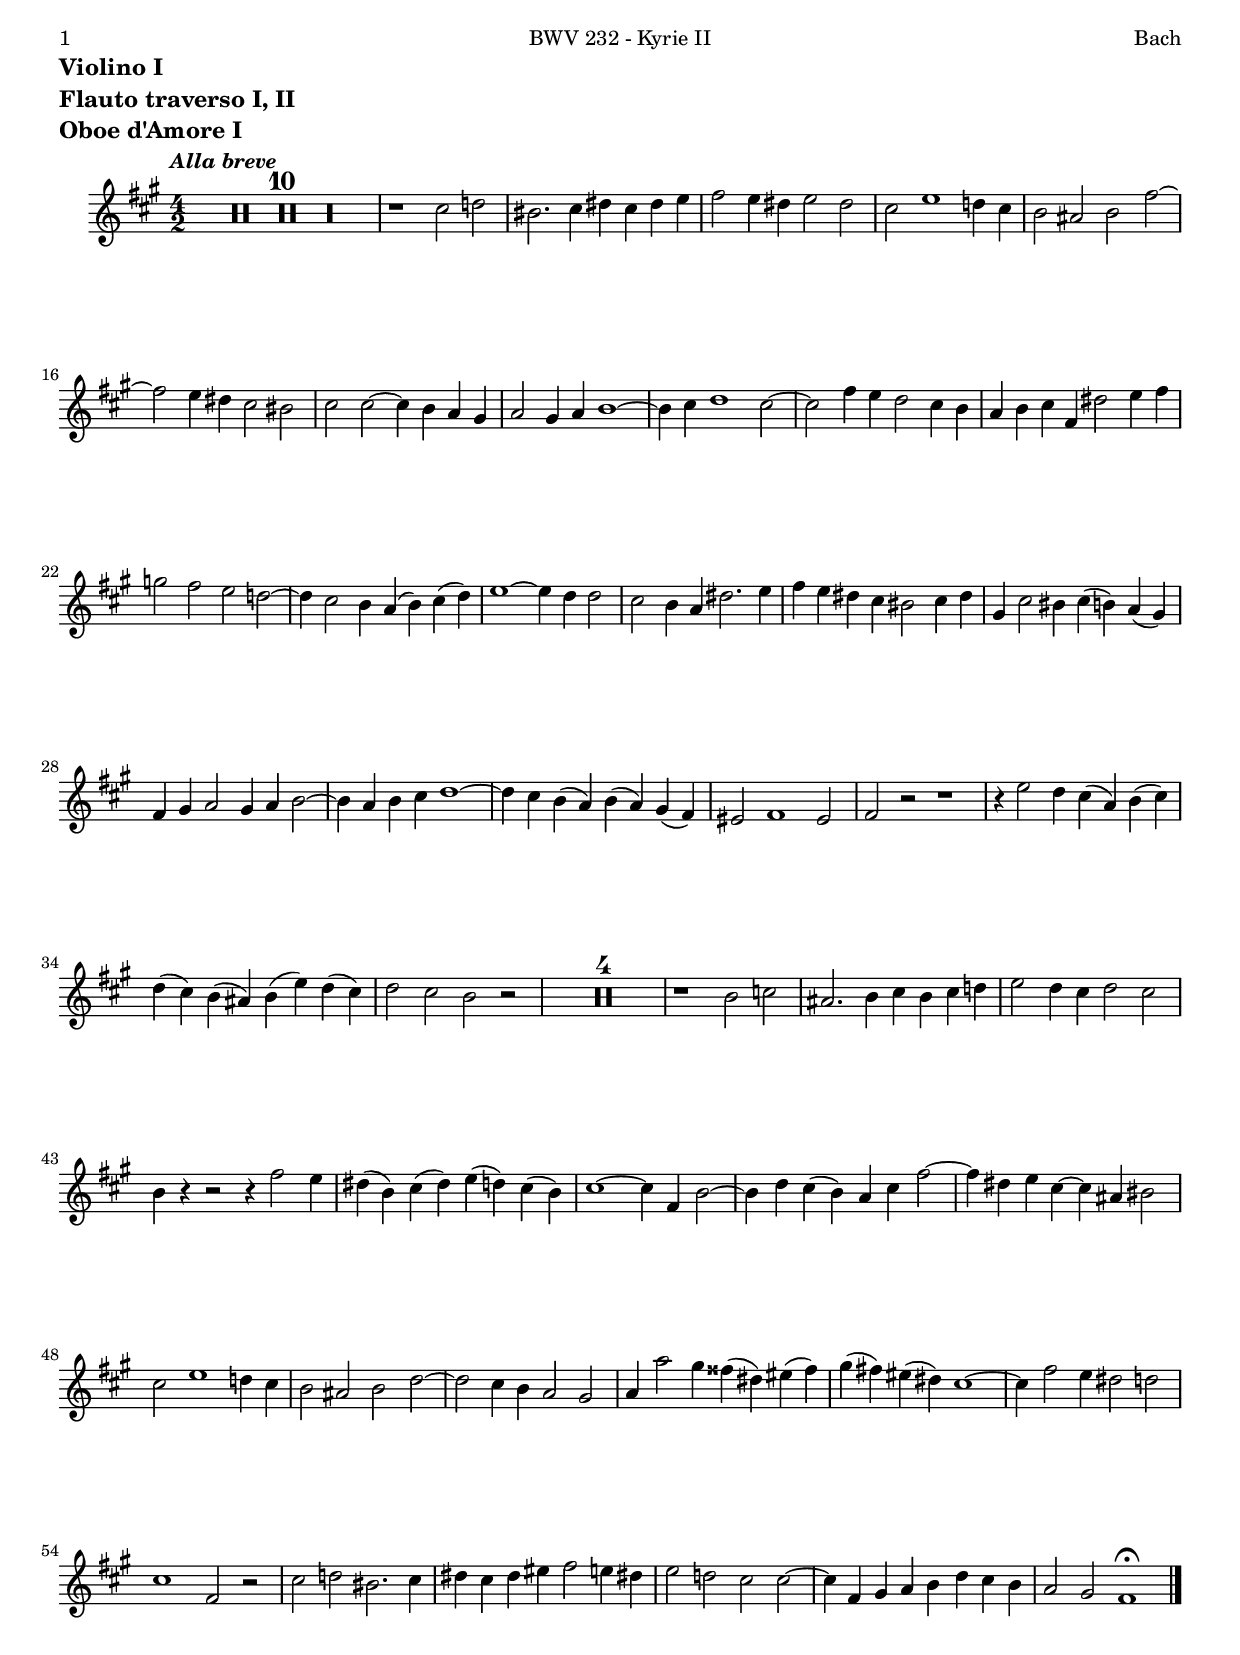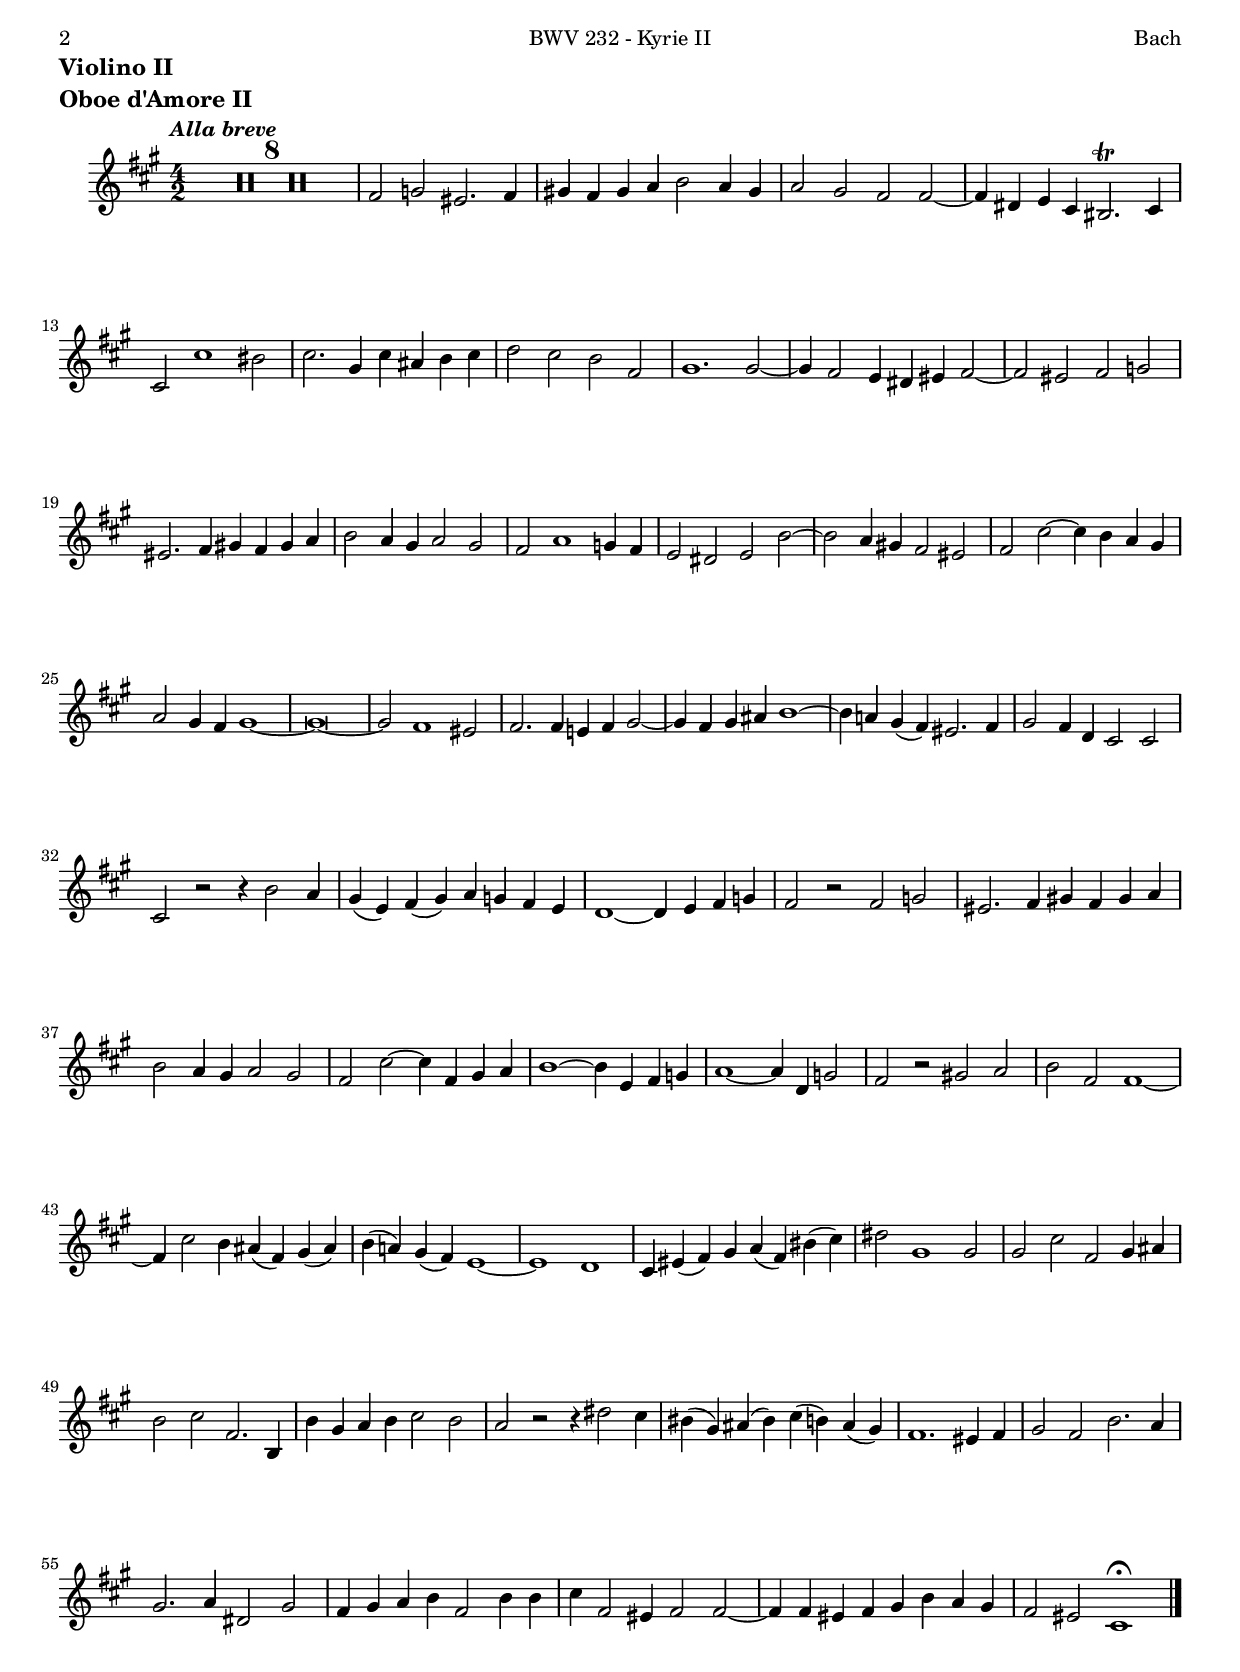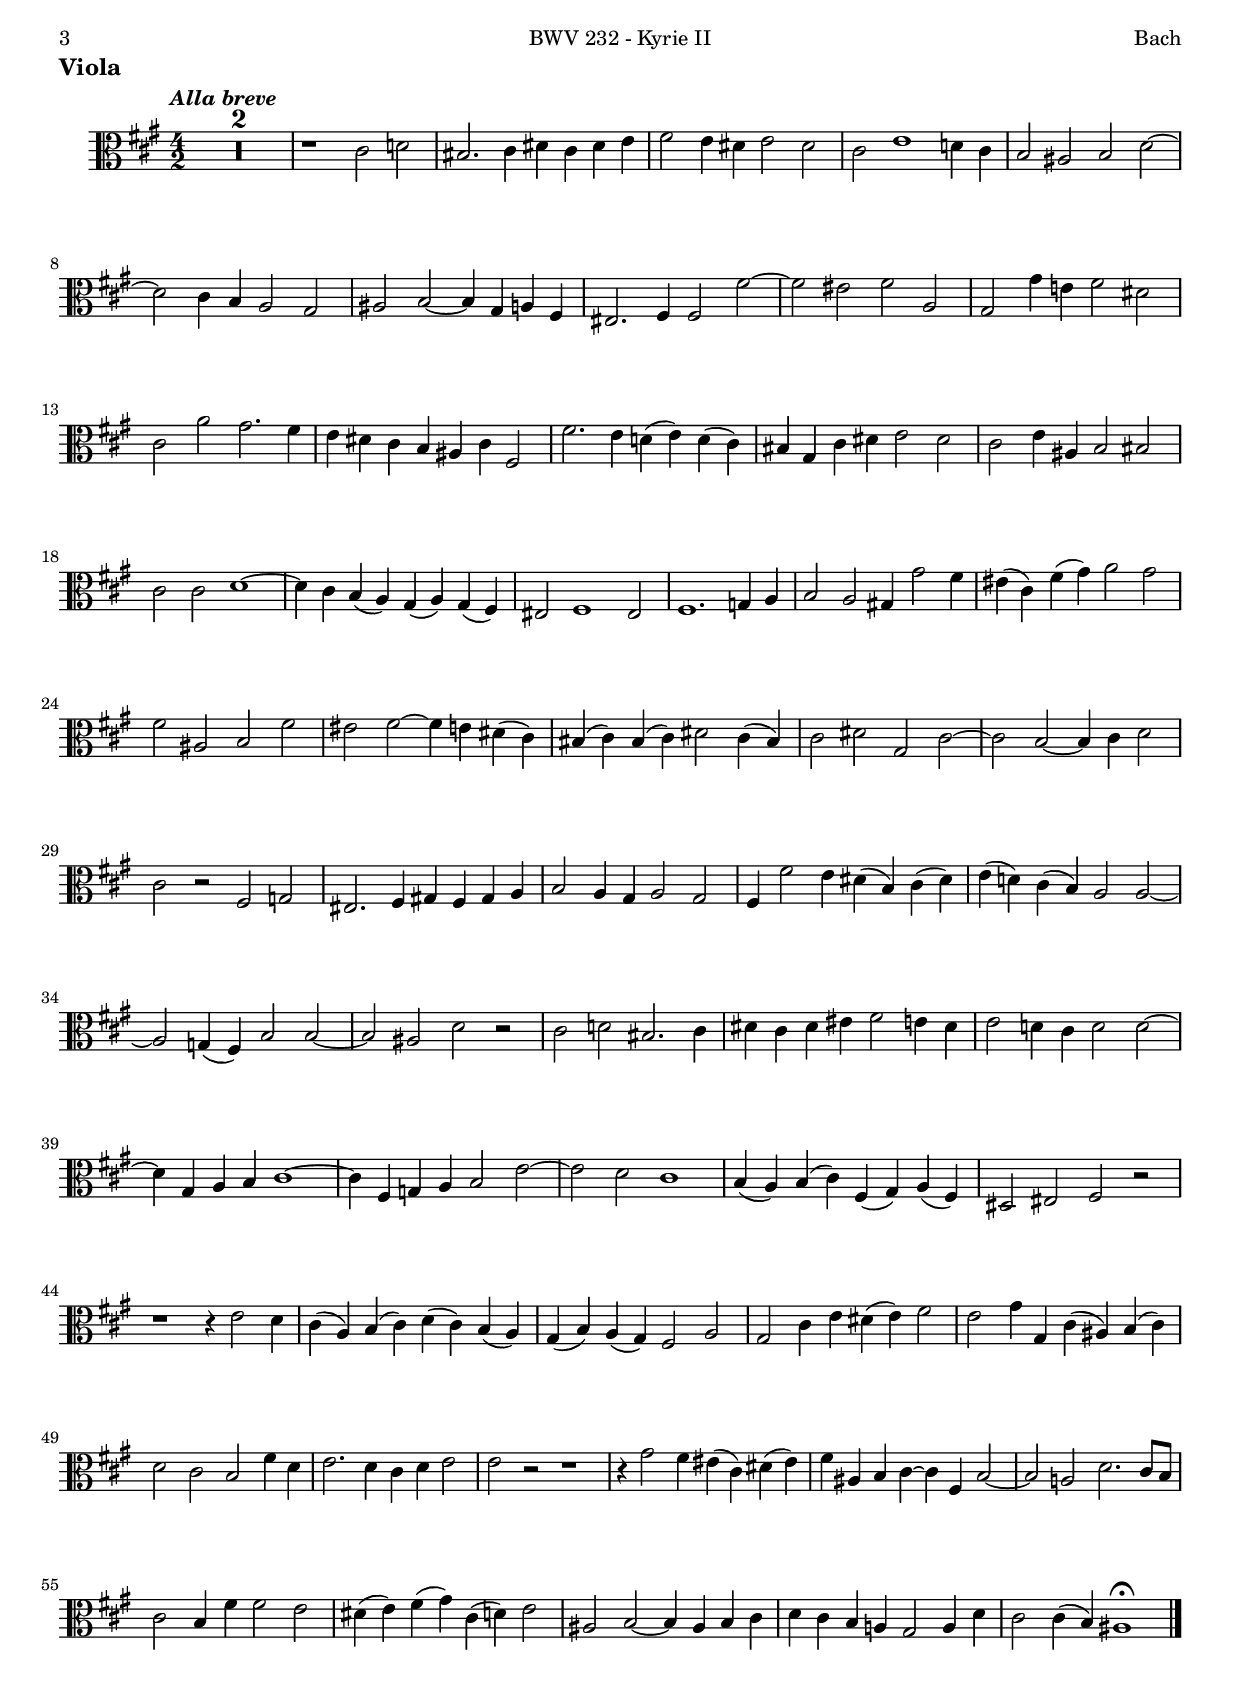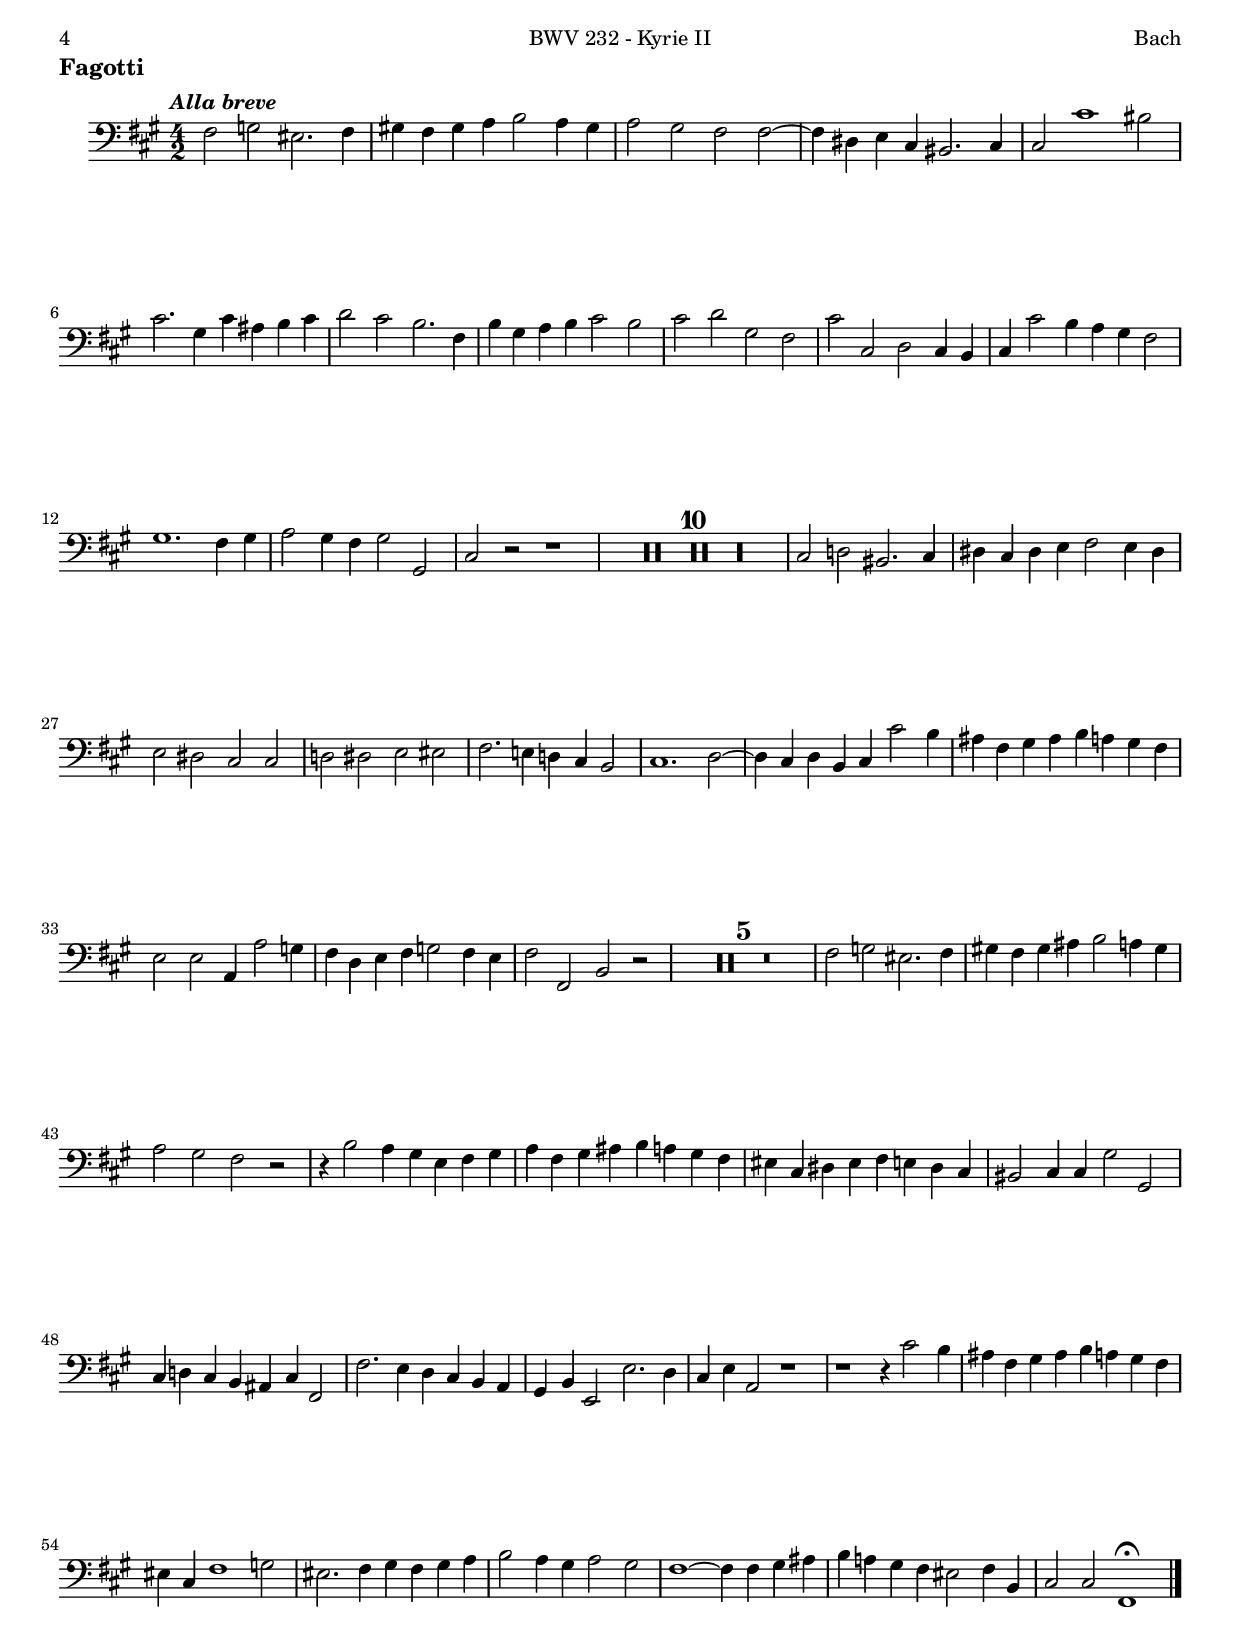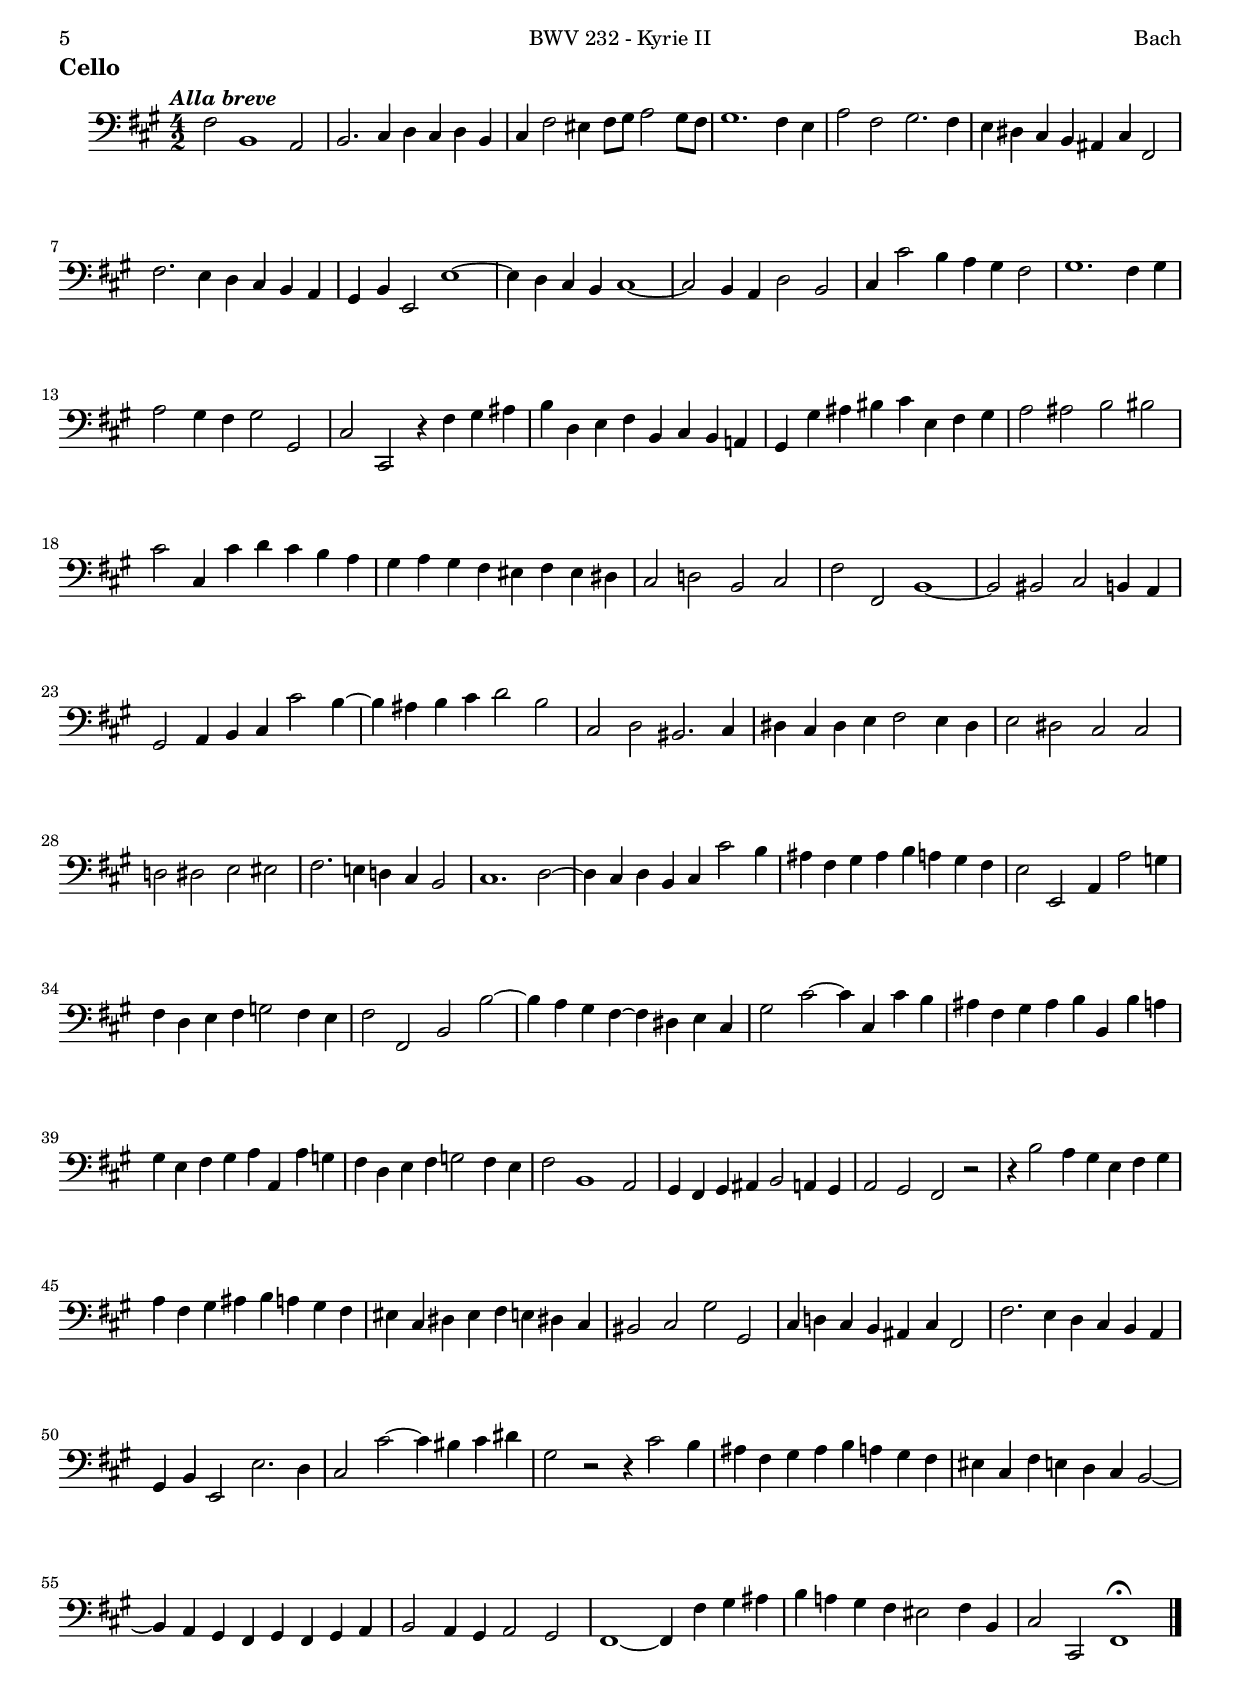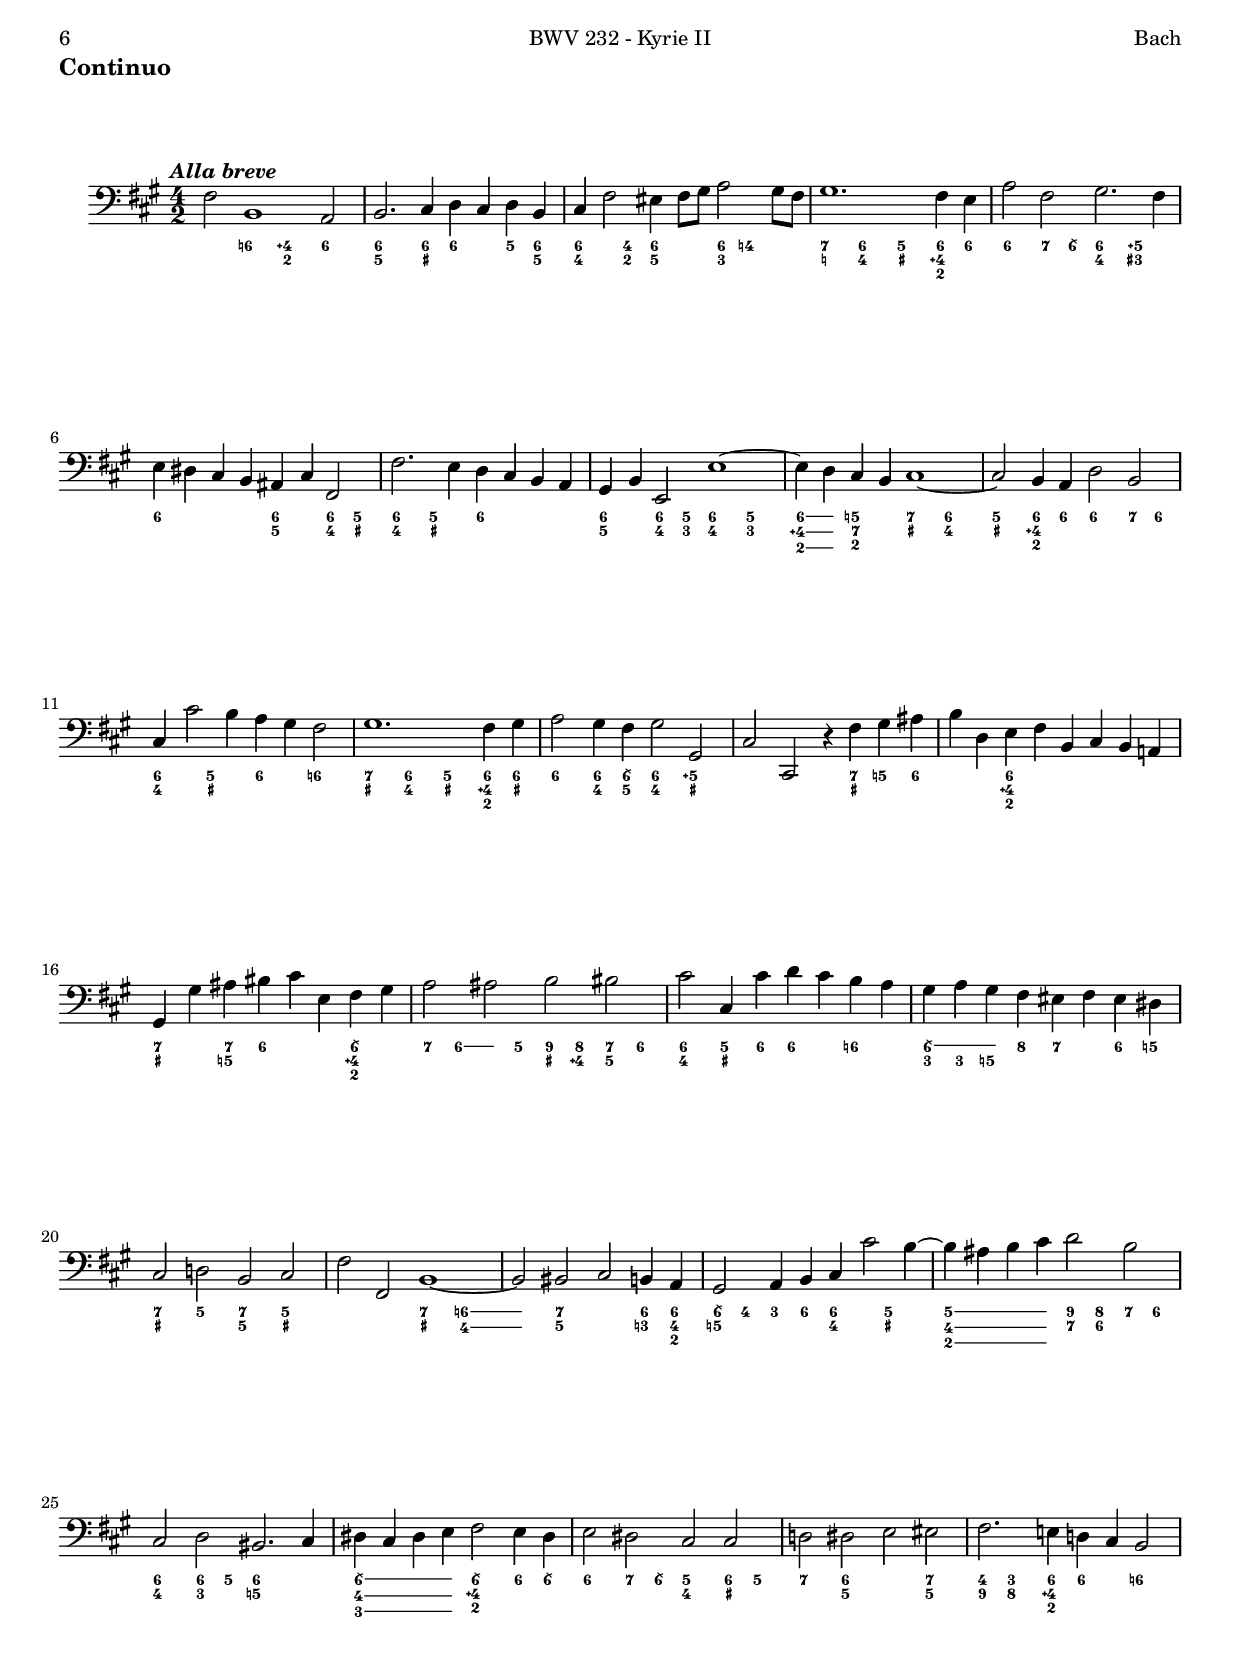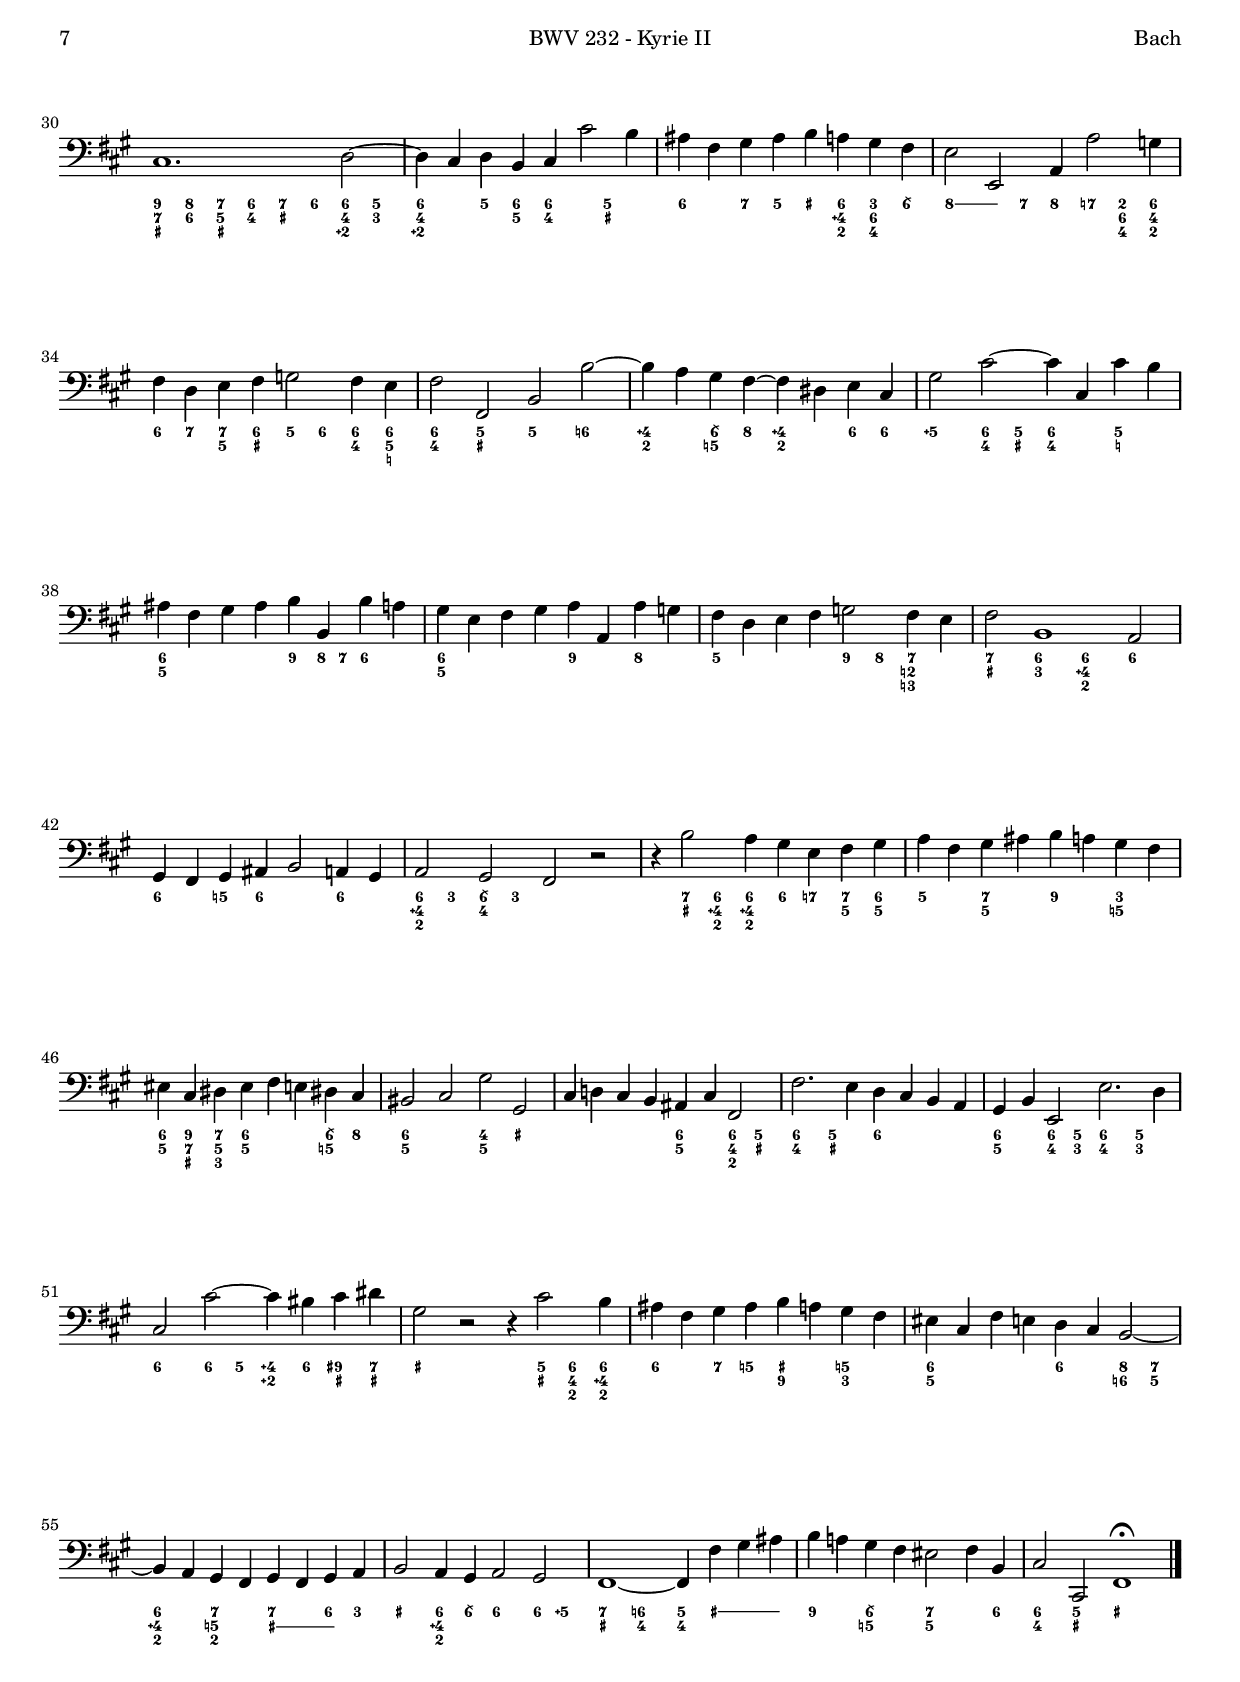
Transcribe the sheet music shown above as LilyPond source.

\version "2.18.0"

#(set-default-paper-size "a4")
#(set-global-staff-size 18.0)
#(ly:set-option 'point-and-click #f)
%nomobile

italicas=\override LyricText.font-shape = #'italic
rectas=\override LyricText.font-shape = #'upright
ss=\once \set suggestAccidentals = ##t
mtempo={\tempo 4 = 152 }
pfermata=\markup{"(" \musicglyph #"scripts.ufermata" ")"}
showMultiRests = { \set Staff.keepAliveInterfaces = #'( rhythmic-grob-interface multi-measure-rest-interface lyric-interface stanza-number-interface percent-repeat-interface) }
hideMultiRests = \unset Staff.keepAliveInterfaces
noados=\once \set Staff.aDueText = #""


htitle="BWV 232 - Kyrie II"
hcomposer="Bach"
%{
\header {
	title=\markup{\fontsize #3 "3. Kyrie II"}
	subtitle="Misa en si menor"
        subsubtitle=\markup{\raise #.2 "BWV 232" \vspace #0 }
        composer="Johann Sebastian Bach (1685-1750)"
        pdfauthor=\composer
       %opus="(-)"
	%poet=\markup{""}
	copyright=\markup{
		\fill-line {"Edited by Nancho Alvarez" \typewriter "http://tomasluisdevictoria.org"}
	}
%	tagline=""
}
%}
global={
  \tempo \markup{\italic "Alla breve"}
  \compressFullBarRests
  \key fis \minor \time 4/2 \skip 1*4/2*59 \bar "|."
}

cantus=\relative c''{
        \set autoBeaming = ##f
        R1*4/2*10
        r1 cis2 d!
        bis2. cis4 dis cis dis e
        fis2 e4 dis e2 dis
        cis e1 d!4 cis
        b2 ais b fis' ~
        fis e4 dis cis2 bis
        cis2 cis ~ cis4 b a gis
        a2 gis4 a b1 ~
        b4 cis d1 cis2 ~
        cis2 fis4 e d2 cis4( b)
        a b cis fis, dis'2 e4 fis
        g2 fis e d! ~
        d4 cis2 b4 a( b) cis( d)
        e1 ~ e4 d d2
        cis2 b4( a) dis2. e4
        fis4 e dis cis bis2 cis4 dis
        gis,4( cis2) bis4 cis( b) a( gis)
        fis4 gis a2 gis4 a b2 ~
        b4 a b cis d1 ~
        d4 cis b( a) b( a) gis( fis)
        eis2 fis1 eis2
        fis2 r r1
        r4 e'2 d4 cis( a) b( cis)
        d( cis) b( ais) b( e) d( cis)
        d2 cis b r
        R1*4/2*4
        r1 b2 c
        ais2. b4 cis! b cis d!
        e2 d4 cis d2 cis
        b4 r r2 r4 fis'2  e4
        dis4( b) cis( dis) e4 d cis b
        cis1 ~ cis4 fis, b2 ~
        b4 d cis( b) a cis fis2 ~
        fis4 dis e cis ~ cis ais bis2
        cis2 e1 d!4 cis
        b2 ais b d ~
        d2 cis4 b a2 gis
        a4 a'2 gis4 fisis( dis) eis( fisis)
        gis( fis!) eis( dis) cis1 ~
        cis4 fis2 e4 dis2 d
        cis cis fis, r
        cis' d! bis2. cis4
        dis cis dis eis fis2 e4 dis!
        e2 d! cis cis ~
        cis4 fis, gis a b d cis b
        a2 gis fis1^\fermata
}

altus=\relative c'{
        \set autoBeaming = ##f
        R1*4/2*8
        fis2 g! eis2. fis4
        gis!4 fis gis a b2 a4 gis
        a2 gis fis fis ~
        fis4 dis e cis bis2. cis4
        cis2 cis'1 bis2
        cis2. gis4 cis4 ais b cis
        d2 cis b fis
        gis1. gis2 ~
        gis4 fis2 e4 dis eis fis2 ~
        fis eis fis g
        eis2. fis4 gis! fis gis a
        b2 a4 gis a2 gis
        fis2 a1 g4 fis
        e2 dis e b' ~
        b a4 gis! fis2 eis
        fis2 cis' ~ cis4 b a gis
        a2 gis4 fis gis1 ~
        gis\breve ~
        gis2 fis1 eis2
        fis2. fis4 e! fis gis2 ~
        gis4 fis gis ais b1 ~
        b4 a! gis( fis) eis2 eis4 fis
        gis2 fis4( d) cis2 cis
        cis r r4 b'2 a4
        gis4( e) fis( gis) a4 g fis e
        d1 ~ d4 e fis( g)
        fis2 r fis g
        eis2. fis4 gis! fis gis a
        b2 a4 gis a2 gis
        fis cis' ~ cis4 fis, gis a
        b1 ~ b4 e, fis g
        a1 ~ a4 d, g2
        fis2 r gis! a
        b fis fis1
        fis4 cis'2 b4 ais( fis) gis( ais)
        b a! gis fis e1 ~
        e1 d
        cis4 eis( fis) gis a( fis) bis( cis)
        dis2 gis,1 gis2
        gis cis fis, gis4 ais
        b2 cis fis,2. b,4
        b'4 gis a b cis2 b
        a2 r r4 dis2 cis4
        bis4( gis) ais( bis) cis( b) ais( gis)
        fis1. eis4 fis
        gis2 fis b2. a4
        gis2 gis4 a dis,2 gis
        fis4 gis a b fis2 b4 b
        cis4( fis,2) eis4 fis2 fis ~
        fis4 fis eis fis gis b a gis
        fis2 eis cis1^\fermata
        
}

tenor=\relative c'{
        \set autoBeaming = ##f
        R1*4/2*2
        r1 cis2 d!
        bis2. cis4 dis cis dis e
        fis2 e4 dis e2 dis
        cis e1 d!4 cis
        b2 ais b d ~
        d cis4 b a2 gis
        ais b ~ b4 gis a fis
        eis2. fis4 fis2 fis' ~
        fis eis fis a,
        gis gis'4 e! fis2 dis
        cis a' gis2. fis4
        e dis cis b ais cis fis,2
        fis'2. e4 d!( e) d( cis)
        bis4 gis cis dis e2 dis
        cis2 e4 ais, b2 bis
        cis2 cis4 cis d1 ~
        d4 cis b( a) gis( a) gis( fis)
        eis2 fis1 eis2
        fis1. g4( a)
        b2 a gis!4 gis'2 fis4
        eis4( cis) fis( gis) a2 gis
        fis ais, b fis'
        eis2 fis2 ~ fis4 e dis( cis)
        bis( cis) bis( cis) dis2 cis4 bis
        cis2 dis gis, cis ~
        cis b ~ b4 cis d2
        cis r fis, g
        eis2. fis4 gis! fis gis a
        b2 a4 gis a2 gis
        fis4 fis'2 e4 dis( b) cis( dis)
        e( d!) cis( b) a2 a ~
        a g4( fis) b2 b
        b ais d r
        cis d! bis2. cis4
        dis cis dis eis fis2 e4 dis
        e2 d!4( cis) d2 d ~
        d4 gis, a b cis1 ~
        cis4 fis, g a b2 e ~
        e d cis1
        b4( a) b( cis) fis,( gis) a( fis)
        dis2 eis fis r
        r1 r4 e'2 d4
        cis4( a) b( cis) d cis b a
        gis b a( gis) fis2 a
        gis cis4 e dis( e) fis2
        e2 gis4 gis, cis( ais) b( cis)
        d2 cis b fis'4 d
        e2 e4( d) cis( d) e2
        e r r1
        r4 gis2 fis4 eis( cis) dis( eis)
        fis ais, b cis ~ cis fis, b2 ~
        b a!4 a d2. cis8[ b]
        cis2 b4 fis' fis2 e
        dis4( e) fis( gis) cis, d! e2
        ais,2 b ~ b4 ais b cis
        d cis b a! gis2 a4 d
        cis2 cis4( b) ais1^\fermata
}

bassus=\relative c{
        \set autoBeaming = ##f
        fis2 g eis2. fis4
        gis!4 fis gis a b2 a4 gis
        a2 gis fis fis ~
        fis4 dis e cis bis2. cis4
        cis2 cis'1 bis2
        cis2. gis4 cis ais b cis
        d2 cis b2. fis4
        b gis a b cis2 b
        cis d gis, fis
        cis' cis, d cis4( b)
        cis cis'2 b4 a( gis) fis2
        gis1. fis4 gis
        a2 gis4 fis gis2 gis,
        cis r r1
        R1*4/2*10
        cis2 d! bis2. cis4 
        dis4 cis dis e fis2 e4 dis
        e2 dis cis cis
        d! dis e eis
        fis2. e!4 d!( cis) b2
        cis1. d2 ~
        d4 cis d( b) cis cis'2 b4
        ais( fis) gis( ais) b a gis fis
        e2 e a,4 a'2 g4
        fis( d) e( fis) g2 fis4 e
        fis2 fis, b r
        R1*4/2*5
        fis'2 g! eis2. fis4
        gis! fis gis ais b2 a4 gis
        a2 gis fis r
        r4 b2 a4 gis( e) fis( gis)
        a4 fis gis ais b a gis fis
        eis cis dis eis fis e dis cis
        bis2 cis4 cis gis'2 gis,
        cis cis4( b) ais2 fis
        fis'2. e4 d( cis) b( a)
        gis4 b cis d e2. d4
        cis e a,2 r1
        r1 r4 cis'2 b4
        ais4( fis) gis( ais) b a gis fis
        eis( cis) fis1 g2
        eis2. fis4 gis fis gis a
        b2 a4 gis a2 gis
        fis1 ~ fis4 fis( gis) ais
        b4( a!) gis( fis) eis2 fis4 b,
        cis2 cis fis,1^\fermata
}

textocantus=\lyricmode{
Ky -- ri -- e e -- lei -- _ _ _ _ son, 
e -- le -- i -- son,
e -- _ _ le -- i -- son,
e -- _ _ le -- i -- son,
Ky -- ri -- e e -- lei -- son,
e -- lei -- _ _ son,
Ky -- ri -- e e -- lei -- _ _ _ _ son,
e -- le -- i -- son,
Ky -- _ ri -- e e -- le -- _ i -- son,
e -- lei -- _ _ _ _ _ _ son,
e -- le -- i -- son, 
e -- le -- _ _ _ _ _ _ _ _ _ _ i -- son,
e -- le -- _ i -- son
Ky -- ri -- e e -- le -- i -- son,
e -- le -- i -- son
Ky -- ri -- e e -- lei -- _ _ _ _ son,
e -- le -- i -- son
Ky -- ri -- e e -- le -- _ _ _ _ _ _ _ i -- son,
e -- le -- _ _ _ _ i -- son,
e -- _ _ le -- i -- son,
e -- _ _ le -- i -- son,
Ky -- ri -- e e -- le -- i -- son,
Ky -- ri -- e e -- le -- i -- son
Ky -- ri -- e e -- lei -- _ _ _ _ son,
e -- le -- i -- son,
Ky -- ri -- e e -- e -- _ _ _ _ i -- son.
}

textoaltus=\lyricmode{
Ky -- ri -- e e -- lei -- _ _ _ _ son,
e -- le -- i -- son,
e -- _ _ _ le -- i -- son,
Ky -- ri -- e e -- lei -- _ _ _ _ _ son,
e -- lei -- son,
Ky -- ri -- e e -- lei -- son,
Ky -- ri -- e e -- lei -- _ _ _ _ son,
e -- le -- i -- son,
e -- _ _ le -- i -- son,
e -- _ _ le -- i -- son,
Ky -- ri -- e e -- lei -- son,
e -- le -- _ i -- son,
e -- le -- _ _ _ _ _ _ _ i -- son,
Ky -- ri -- e e -- le -- i -- son
Ky -- ri -- e e -- le -- _ _ _ _ _ i -- son
Ky -- ri -- e e -- lei -- _ _ _ _ son,
e -- le -- i -- son,
Ky -- ri -- e e -- le -- _ _ _ _ _ i -- son
Ky -- ri -- e e -- lei -- son,
Ky -- ri -- e e -- lei -- _ _ _ _ _ son,
Ky -- ri -- e e -- le -- _ i -- son,
e -- le -- _ _ _ i -- son,
e -- le -- _ _ _ _ i -- son
Ky -- ri -- e e -- le -- i -- son,
Ky -- ri -- e e -- le -- i -- son,
Ky -- ri -- e e -- lei -- _ _ _ _ son,
e -- le -- i -- son,
Ky -- ri -- e e -- le -- _ _ _ _ i -- son.
}

textotenor=\lyricmode{
Ky -- ri -- e e -- lei -- _ _ _ _ son,
e -- le -- i -- son,
e -- _ _ le -- i -- son,
e -- _ _ le -- i -- son,
e -- _ _ _ le -- i -- son,
Ky -- ri -- e e -- le -- _ _ _ i -- son,
e -- le -- _ _ _ _ _ _ i -- son,
Ky -- ri -- e e -- le -- _ _ _ _ i -- son,
Ky -- ri -- e e -- lei -- son,
e -- le -- _ i -- son,
e -- le -- _ i -- son,
e -- le -- i -- son,
Ky -- ri -- e e -- le -- i -- son,
e -- le -- i -- son,
Ky -- _ ri -- e e -- lei -- son,
e -- le -- i -- son,
e -- le -- _ i -- son
Ky -- ri -- e e -- lei -- _ _ _ _ son,
e -- le -- i -- son,
Ky -- ri -- e e -- le -- i -- son,
Ky -- ri -- e e -- le -- i -- son
Ky -- ri -- e e -- lei -- _ _ _ _ son,
e -- le -- i -- son,
Ky -- ri -- e e -- le -- _ _ _ _ _ i -- son,
Ky -- ri -- e e -- le -- i -- son
Ky -- ri -- e e -- le -- _ _ _ _ _ i -- son,
e -- lei -- son,
e -- le -- i -- son,
Ky -- ri -- e e -- le -- i -- son,
Ky -- ri -- e e -- le -- i -- son
Ky -- ri -- e e -- le -- _ _ _ i -- son,
Ky -- ri -- e e -- lei -- son,
e -- le -- i -- son,
e -- lei -- _ _ son,
Ky -- ri -- e e -- lei -- _ _ _ _ son,
e -- le -- i -- son.
}

textobassus=\lyricmode{
Ky -- ri -- e e -- lei -- _ _ _ _ son,
e -- le -- i -- son,
e -- _ _ _ le -- i -- son,
Ky -- ri -- e e -- le -- _ _ _ _ i -- son,
e -- le -- _ _ _ _ i -- son,
e -- le -- i -- son,
e -- le -- i -- son,
Ky -- ri -- e e -- lei -- _ _ _ son,
e -- le -- i -- son
Ky -- ri -- e e -- lei -- _ _ _ _ son,
e -- le -- i -- son,
e -- le -- _ _ _ _ i -- son,
e -- le -- _ _ i -- son,
Ky -- ri -- e e -- le -- _ _ _ _ i -- son,
Ky -- ri -- e e -- lei -- son,
e -- le -- i -- son
Ky -- ri -- e e -- lei -- _ _ _ _ son,
e -- le -- i -- son
Ky -- ri -- e
e -- lei -- _ _ _ _ _ _ _ _ _ _ _ _ _ _ _ _ son,
e -- le -- i -- son,
e -- lei -- son,
Ky -- ri -- e e -- le -- _ _ _ _ _ _ i -- son
Ky -- ri -- e e -- lei -- _ _ _ son,
Ky -- ri -- e e -- lei -- _ _ _ _ son,
e -- le -- i -- son,
Ky -- ri -- e e -- lei -- son,
e -- le -- i -- son.
}


flautauno = \relative c'' {

}

flautados=\relative c''{
}

oboeuno=\relative c''{

}

oboedos=\relative c''{

}

violinuno = \relative c'' {
    R1*4/2*10
    r1 cis2 d!
    bis2. cis4 dis cis dis e
    fis2 e4 dis e2 dis
    cis2 e1 d!4 cis
    b2 ais b fis' ~
    fis e4 dis cis2 bis
    cis2 cis ~ cis4 b a gis
    a2 gis4 a b1 ~
    b4 cis d1 cis2 ~
    cis2 fis4 e d2 cis4 b
    a b cis fis, dis'2 e4 fis
    g2 fis e d! ~
    d4 cis2 b4 a( b) cis( d)
    e1 ~ e4 d d2
    cis b4 a dis2. e4
    fis e dis cis bis2 cis4 dis
    gis, cis2 bis4 cis( b) a( gis)
    fis gis a2 gis4 a b2 ~
    b4 a b cis d1 ~
    d4 cis b( a) b( a) gis( fis)
    eis2 fis1 eis2
    fis2 r r1
    r4 e'2 d4 cis( a) b( cis)
    d( cis) b( ais) b( e) d( cis)
    d2 cis b r
    R1*4/2*4
    r1 b2 c
    ais2. b4 cis b cis d!
    e2 d4 cis d2 cis
    b4 r r2 r4 fis'2 e4
    dis4( b) cis( dis) e( d) cis( b)
    cis1 ~ cis4 fis, b2 ~
    b4 d cis( b) a cis fis2 ~
    fis4 dis e cis ~ cis ais bis2
    cis2 e1 d!4 cis
    b2 ais b d ~
    d2 cis4 b a2 gis
    a4 a'2 gis4 fisis( dis) eis( fisis)
    gis( fis!) eis( dis) cis1 ~
    cis4 fis2 e4 dis2 d
    cis1 fis,2 r
    cis'2 d! bis2. cis4
    dis4 cis dis eis fis2 e4 dis!
    e2 d! cis cis ~
    cis4 fis, gis a b d cis b
    a2 gis fis1^\fermata
}

violindos=\relative c'{
    R1*4/2*8
    fis2 g eis2. fis4
    gis!4 fis gis a b2 a4 gis
    a2 gis fis fis ~
    fis4 dis e cis bis2.^\trill cis4
    cis2 cis'1 bis2
    cis2. gis4 cis ais b cis
    d2 cis b fis
    gis1. gis2 ~
    gis4 fis2 e4 dis eis fis2 ~
    fis eis fis g
    eis2. fis4 gis! fis gis a
    b2 a4 gis a2 gis
    fis2 a1 g4 fis
    e2 dis e b' ~
    b a4 gis! fis2 eis
    fis cis' ~ cis4 b a gis
    a2 gis4 fis gis1 ~
    gis\breve ~
    gis2 fis1 eis2
    fis2. fis4 e! fis gis2 ~
    gis4 fis gis ais b1 ~
    b4 a! gis( fis) eis2. fis4
    gis2 fis4 d cis2 cis
    cis r r4 b'2 a4
    gis4( e) fis( gis) a4 g fis e
    d1 ~ d4 e fis g
    fis2 r fis g
    eis2. fis4 gis! fis gis a
    b2 a4 gis a2 gis
    fis2 cis' ~ cis4 fis, gis a
    b1 ~ b4 e, fis g
    a1 ~
    a4 d, g2
    fis2 r gis! a
    b fis fis1 ~
    fis4 cis'2 b4 ais( fis) gis( ais)
    b( a!) gis( fis) e1 ~
    e1 d
    cis4 eis( fis) gis a( fis) bis( cis)
    dis2 gis,1 gis2
    gis2 cis fis, gis4 ais
    b2 cis fis,2. b,4
    b'4 gis a b cis2 b
    a2 r r4 dis2 cis4
    bis( gis) ais( bis) cis( b) ais( gis)
    fis1. eis4 fis
    gis2 fis b2. a4
    gis2. a4 dis,2 gis
    fis4 gis a b fis2 b4 b
    cis4 fis,2 eis4 fis2 fis ~
    fis4 fis eis fis gis b a gis
    fis2 eis cis1^\fermata
}


viola=\relative c'{
    R1*4/2*2
    r1 cis2 d!
    bis2. cis4 dis cis dis e
    fis2 e4 dis e2 dis
    cis2 e1 d!4 cis
    b2 ais b d ~
    d cis4 b a2 gis
    ais b ~ b4 gis a fis
    eis2. fis4 fis2 fis' ~
    fis eis fis a,
    gis2 gis'4 e! fis2 dis
    cis a' gis2. fis4
    e4 dis cis b ais cis fis,2
    fis'2. e4 d!( e) d( cis)
    bis gis cis dis e2 dis
    cis2 e4 ais, b2 bis
    cis2 cis d1 ~
    d4 cis b( a) gis( a) gis( fis)
    eis2 fis1 eis2
    fis1. g4 a
    b2 a gis!4 gis'2 fis4
    eis( cis) fis( gis) a2 gis
    fis2 ais, b fis'
    eis fis ~ fis4 e dis( cis)
    bis( cis) bis( cis) dis2 cis4( bis)
    cis2 dis gis, cis ~
    cis b ~ b4 cis d2
    cis r fis, g
    eis2. fis4 gis! fis gis a
    b2 a4 gis a2 gis
    fis4 fis'2 e4 dis( b) cis( dis)
    e( d!) cis( b) a2 a ~
    a g4( fis) b2 b ~
    b2 ais d2 r
    cis2 d! bis2. cis4
    dis4 cis dis eis fis2 e4 dis
    e2 d!4 cis d2 d ~
    d4 gis, a b cis1 ~
    cis4 fis, g a b2 e ~
    e d cis1
    b4( a) b( cis) fis,( gis) a( fis)
    dis2 eis fis r
    r1 r4 e'2 d4
    cis4( a) b( cis) d( cis) b( a)
    gis( b) a( gis) fis2 a
    gis2 cis4 e dis( e) fis2
    e2 gis4 gis, cis( ais) b( cis)
    d2 cis b fis'4 d
    e2. d4 cis d e2
    e r r1
    r4 gis2 fis4 eis( cis) dis( eis)
    fis ais, b cis ~ cis fis, b2 ~
    b a! d2. cis8[ b]
    cis2 b4 fis' fis2 e
    dis4( e) fis( gis) cis,( d) e2
    ais,2 b ~ b4 ais b cis
    d cis b a! gis2 a4 d
    cis2 cis4( b) ais1^\fermata
}

fagot=\relative c{
  fis2 g eis2. fis4
  gis!4 fis gis a b2 a4 gis
  a2 gis fis fis ~
  fis4 dis e cis bis2. cis4
  cis2 cis'1 bis2
  cis2. gis4 cis ais b cis
  d2 cis b2. fis4
  b gis a b cis2 b
  cis2 d gis, fis
  cis' cis, d cis4 b
  cis4 cis'2 b4 a gis fis2
  gis1. fis4 gis
  a2 gis4 fis gis2 gis,
  cis r r1
  R1*4/2*10
  cis2 d! bis2. cis4
  dis4 cis dis e fis2 e4 dis
  e2 dis cis cis
  d! dis e eis
  fis2. e!4 d! cis b2
  cis1. d2 ~
  d4 cis d b cis cis'2 b4
  ais4 fis gis ais b a gis fis
  e2 e a,4 a'2 g4
  fis d e fis g!2 fis4 e
  fis2 fis, b r
  R1*4/2*5
  fis'2 g eis2. fis4 
  gis! fis gis ais b2 a4 gis
  a2 gis fis r
  r4 b2 a4 gis e fis gis
  a4 fis gis ais b a gis fis
  eis cis dis eis fis e dis cis
  bis2 cis4 cis gis'2 gis,
  cis4 d! cis b ais cis fis,2
  fis'2. e4 d cis b a
  gis4 b e,2 e'2. d4
  cis e a,2 r1
  r r4 cis'2 b4
  ais4 fis gis ais b a gis fis
  eis cis fis1 g2
  eis2. fis4 gis fis gis a
  b2 a4 gis a2 gis
  fis1 ~ fis4 fis gis ais
  b a! gis fis eis2 fis4 b,
  cis2 cis fis,1^\fermata
}

cello=\relative c{
  fis2 b,1 a2
  b2. cis4 d cis d b
  cis4 fis2 eis4 fis8 gis a2 gis8 fis
  gis1. fis4 e
  a2 fis gis2. fis4
  e dis cis b ais cis fis,2
  fis'2. e4 d cis b a
  gis b e,2 e'1 ~
  e4 d cis b cis1 ~
  cis2 b4 a d2 b
  cis4 cis'2 b4 a gis fis2
  gis1. fis4 gis
  a2 gis4 fis gis2 gis,
  cis cis, r4 fis' gis ais
  b4 d, e fis b, cis b a!
  gis gis' ais bis cis e, fis gis
  a2 ais b bis
  cis cis,4 cis' d cis b a
  gis a gis fis eis fis eis dis
  cis2 d! b cis
  fis fis, b1 ~
  b2 bis cis b4 a
  gis2 a4 b cis cis'2 b4 ~
  b ais b cis d2 b
  cis,2 d bis2. cis4
  dis cis dis e fis2 e4 dis
  e2 dis cis cis
  d! dis e eis
  fis2. e!4 d! cis b2
  cis1. d2 ~
  d4 cis d b cis cis'2 b4
  ais fis gis ais b a gis fis
  e2 e, a4 a'2 g4
  fis d e fis g2 fis4 e
  fis2 fis, b b' ~
  b4 a gis fis ~ fis dis e cis
  gis'2 cis ~ cis4 cis, cis' b
  ais fis gis ais b b, b' a
  gis e fis gis a a, a' g
  fis4 d e fis g2 fis4 e
  fis2 b,1 a2
  gis4 fis gis ais b2 a4 gis
  a2 gis fis r
  r4 b'2 a4 gis e fis gis
  a4 fis gis ais b a gis fis
  eis cis dis eis fis e dis! cis
  bis2 cis gis' gis,
  cis4 d! cis b ais cis fis,2
  fis'2. e4 d cis b a
  gis4 b e,2 e'2. d4
  cis2 cis' ~ cis4 bis cis dis
  gis,2 r r4 cis2 b4
  ais fis gis ais b a gis fis
  eis cis fis e d cis b2 ~
  b4 a gis fis gis fis gis a
  b2 a4 gis a2 gis
  fis1 ~ fis4 fis' gis ais
  b a! gis fis eis2 fis4 b,
  cis2 cis, fis1^\fermata
}

cifrado=\figuremode{
s2 <6!> <4\+ 2> <6>
<6 5>2. <6 _+>4 <6> s <5> <6 5>
<6 4> s <4 2> <6 5>2 <6 3>4 <4!> s4
<7 _!>2 <6 4> <5 _+> <6 4\+ 2>4 <6>
<6>2 <7>4 <6\\> <6 4>2 <5\+ 3+>
<6>1 <6 5>2 <6 4>4 <5 _+>
<6 4>2 <5 _+> <6>1
<6 5>2 <6 4>4 <5 3> <6 4>2 <5 3>
\bassFigureExtendersOn
<6 4\+ 2>4 <6 4\+ 2>
\bassFigureExtendersOff
 <5! 7 2>2 <7 _+> <6 4>
<5 _+>2 <6 4\+ 2>4 <6> <6>2 <7>4 <6>
<6 4>2 <5 _+> <6> <6!>
<7 _+>2 <6 4> <5 _+> <6 4\+ 2>4 <6 _+>
<6>2 <6 4>4 <6\\ 5>4 <6 4>2 <5\+ _+>
s1 s4 <7 _+> <5!> <6>
s2 <6 4\+ 2> s1
<7 _+>2 <7 5!>4 <6> s2 <6\\ 4\+ 2>
\bassFigureExtendersOn
<7>4 <6> <6> <5> <9 _+> <8 4\+> <7 5> <6>
\bassFigureExtendersOff
<6 4>2 <5 _+>4 <6> <6>2 <6!>
\bassFigureExtendersOn
<6\\ 3>4 <6\\ 3\!> <6\\ 5!> <8> <7>2 <6>4 <5!>
\bassFigureExtendersOff
<7 _+>2 <5> <7 5> <5 _+>
s1 <7 _+>2 \bassFigureExtendersOn <6! 4>
<6! 4>2 \bassFigureExtendersOff <7 5>1 <6 3!>4 <6 4 2>
<6\\ 5!>4 <4> <3> <6> <6 4>2 <5 _+>
\bassFigureExtendersOn
<5\! 4 2>2. <5 4 2>4 <9 7>4 <8 6> <7> <6>
\bassFigureExtendersOff
<6 4>2 <6 3>4 <5> <6 5!>1
\bassFigureExtendersOn
<6\\ 4 3>2. <6\\ 4 3>4 
\bassFigureExtendersOff
 <6\\ 4\+ 2>2 <6>4 <6\\>
<6>2 <7>4 <6\\> <5 4>2 <6 _+>4 <5>
<7>2 <6 5> s <7 5>
<4 9>4 <3 8>2 <6 4\+ 2>4 <6>2 <6!>
<9 7 _+>4 <8 6> <7 5 _+> <6 4> <7 _+> <6> <6 4 2\+> <5 3>
<6 4 2\+>2 <5>4 <6 5> <6 4>2 <5 _+>
<6>2 <7>4 <5> <_+> <6 4\+ 2> <3 6 4> <6\\>
\bassFigureExtendersOn
<8>2 <8>4 <7> <8> <7!> <2 6 4> <6\! 4\! 2\!>
\bassFigureExtendersOff
<6>4 <7> <7 5> <6 _+> <5> <6> <6 4> <6 5 _!>
<6 4>2 <5 _+> <5> <6!>
<4\+ 2> <6\\ 5!>4 <8> <4\+ 2>2 <6>4 <6>
<5\+>2 <6 4>4 <5 _+> <6 4>2 <5 _!>
<6 5>1 <9>4 <8>8 <7> <6>2
<6 5>1 <9>2 <8>
<5>1 <9>4 <8> <7 2! 3!>2
<7 _+>2 <6 3> <6 4\+ 2> <6>
<6>2 <5!>4 <6> s2 <6>
<6 4\+ 2>4 <3> <6\\ 4>4 <3> s1
s4 <7 _+> <6 4\+ 2> <6 4\+ 2> <6> <7!> <7 5> <6 5>
<5>2 <7 5> <9> <3 5!>
<6 5>4 <9 7 _+> <7 5 3> <6 5> s2 <6\\ 5!>4 <8>
<6 5>1 <4 5>2 <_+>
s1 <6 5>2 <6 4 2>4 <5 _+>
<6 4>2 <5 _+> <6>1
<6 5>2 <6 4>4 <5 3> <6 4>2 <5 3>
<6>2 <6>4 <5> <4\+ 2\+> <6> <9+ _+> <7 _+>
<_+>2 s s4 <5 _+> <6 4 2> <6 4\+ 2>
<6>2 <7>4 <5!> <_+ 9>2 <5! 3>
<6 5>1 <6>2 <8 6!>4 <7 5>
<6 4\+ 2>2 <7 5! 2>
\bassFigureExtendersOn
 <7\! _+>2 <6 _+>4 <3>
\bassFigureExtendersOff
<_+>2 <6 4\+ 2>4 <6\\> <6>2 <6>4 <5\+>
<7 _+>2 <6! 4> <5 4>4 
\bassFigureExtendersOn
 <_+>2 <_+>4
\bassFigureExtendersOff
<9>2 <6\\ 5!> <7 5> s4 <6>
<6 4>2 <5 _+>
<_+>1
}

\markup{\bold \larger \column {"Violino I" "Flauto traverso I, II" "Oboe d'Amore I"}}
\score{
        \new Staff <<\global
	\new Voice="vi1" {
		%\set Staff.instrumentName=\markup{\center-column{"Violino I" \raise #1 \fontsize #-2 "Flauto tr. I, II" \raise #2 \fontsize #-2 "Oboe d'Amore I"}}
		\clef "treble"
		\violinuno }
	>>
}
\pageBreak

\markup{\bold \larger \column {"Violino II" "Oboe d'Amore II"}}	
\score{	
	\new Staff <<\global
	\new Voice="vi2" {
		%\set Staff.instrumentName=\markup{\center-column{"Violino II" \raise #.5 \fontsize #-2 "Oboe d'Amore II"}}
		\clef "treble"
		\violindos }
	>>     
}
\pageBreak


\markup{\bold \larger "Viola"}	
\score{
        \new Staff <<\global
	\new Voice="vi3" {
		%\set Staff.instrumentName=\markup{"Viola"}
		\clef "alto"
		\viola }
	>> 
}
\pageBreak


\markup{\bold \larger "Fagotti"}	
\score{
        \new Staff <<\global
	\new Voice="fa" {
		%\set Staff.instrumentName=\markup{"Fagotti"}
		\clef "bass"
		\fagot }
	>> 
}
\pageBreak

%{
\new ChoirStaff<<

        \new Staff <<\global
        \new Voice="v1" {
                \set Staff.instrumentName="Soprano"
                \set Staff.shortInstrumentName="S"
                \clef "treble"
                \cantus }
        \new Lyrics \lyricsto "v1" {\textocantus }
        >>

        \new Staff <<\global
        \new Voice="v2" {
                \set Staff.instrumentName="Alto"
                \set Staff.shortInstrumentName="A"
                \clef "treble"
                \altus }
        \new Lyrics \lyricsto "v2" {\textoaltus }
        >>
        
        \new Staff <<\global
        \new Voice="v3" {
                \set Staff.instrumentName="Tenore"
                \set Staff.shortInstrumentName="T"
                \clef "G_8"
                \tenor }
        \new Lyrics \lyricsto "v3" {\textotenor }
        >>

        \new Staff <<\global
        \new Voice="v4" {
                \set Staff.instrumentName="Basso"
                \set Staff.shortInstrumentName="B"
                \clef "bass"
                \bassus }
        \new Lyrics \lyricsto "v4" {\textobassus }
        >>        
%}

\markup{\bold \larger "Cello"}	
\score{
        \new Staff <<\global
	\new Voice="cont" {
		%\set Staff.instrumentName=\markup{\smaller \center-column{"Organo e" "Continuo"}}
		\clef "bass"
		\cello }
	%\new FiguredBass {\cifrado }
	>> 
}
\pageBreak

\markup{\bold \larger "Continuo"}	
\score{
        \new Staff <<\global
	\new Voice="cont" {
		%\set Staff.instrumentName=\markup{\smaller \center-column{"Organo e" "Continuo"}}
		\clef "bass"
		\cello }
	\new FiguredBass {\cifrado }
	>> 
}


%{
\layout{ 
	\context {\Lyrics 
		\override VerticalAxisGroup.staff-affinity = #UP
		\override VerticalAxisGroup.nonstaff-relatedstaff-spacing =
			#'((basic-distance . 0) (minimum-distance . 0) (padding . 1))
		\override LyricText.font-size = #1.2
		\override LyricHyphen.minimum-distance = #0.5
	}
	\context {\Score 
		tempoHideNote = ##t
		\override BarNumber.padding = #2 
	}
	\context {\Voice 
		%melismaBusyProperties = #'()
		%autoBeaming = ##f
	}

        \context {\ChoirStaff 
                  \override StaffGrouper.staffgroup-staff-spacing =
                        #'((basic-distance . 15) (minimum-distance . 0) (padding . 1))
                  \override StaffGrouper.staff-staff-spacing =
                        #'((basic-distance . 12) (minimum-distance . 0) (padding . 1))
        }

        \context {\StaffGroup
                  \override StaffGrouper.staffgroup-staff-spacing =
                        #'((basic-distance . 15) (minimum-distance . 0) (padding . 1))
                  \override StaffGrouper.staff-staff-spacing =
                        #'((basic-distance . 11) (minimum-distance . 0) (padding . 1))
        }

	\context {\Staff 
                %\RemoveEmptyStaves %notablet
                %\override VerticalAxisGroup.remove-first = ##t
	%	\override VerticalAxisGroup.staff-staff-spacing =
	%		#'((basic-distance . 10) (minimum-distance . 0) (padding . 1))
		%\consists Ambitus_engraver 
		\override LigatureBracket.padding = #1
	}
}
%}




\paper{
	evenHeaderMarkup=\markup  \fill-line { \fromproperty #'page:page-number-string \htitle \hcomposer }
	oddHeaderMarkup= \markup  \fill-line { \on-the-fly #not-first-page \hcomposer \on-the-fly #not-first-page \htitle \on-the-fly #not-first-page \fromproperty #'page:page-number-string }
        oddHeaderMarkup = \evenHeaderMarkup
        %system-count=20
	%page-count = 16
	ragged-last-bottom = ##f
	indent=.5\cm
	system-system-spacing =
	#'((basic-distance . 22) (minimum-distance . 0) (padding . 5))
	top-system-spacing = % header
	#'((basic-distance . 12) (minimum-distance . 0) (padding . 0))
	last-bottom-spacing = % footer
	#'((basic-distance . 15) (minimum-distance . 0) (padding . 0))
	markup-system-spacing.padding = #1.5
}
